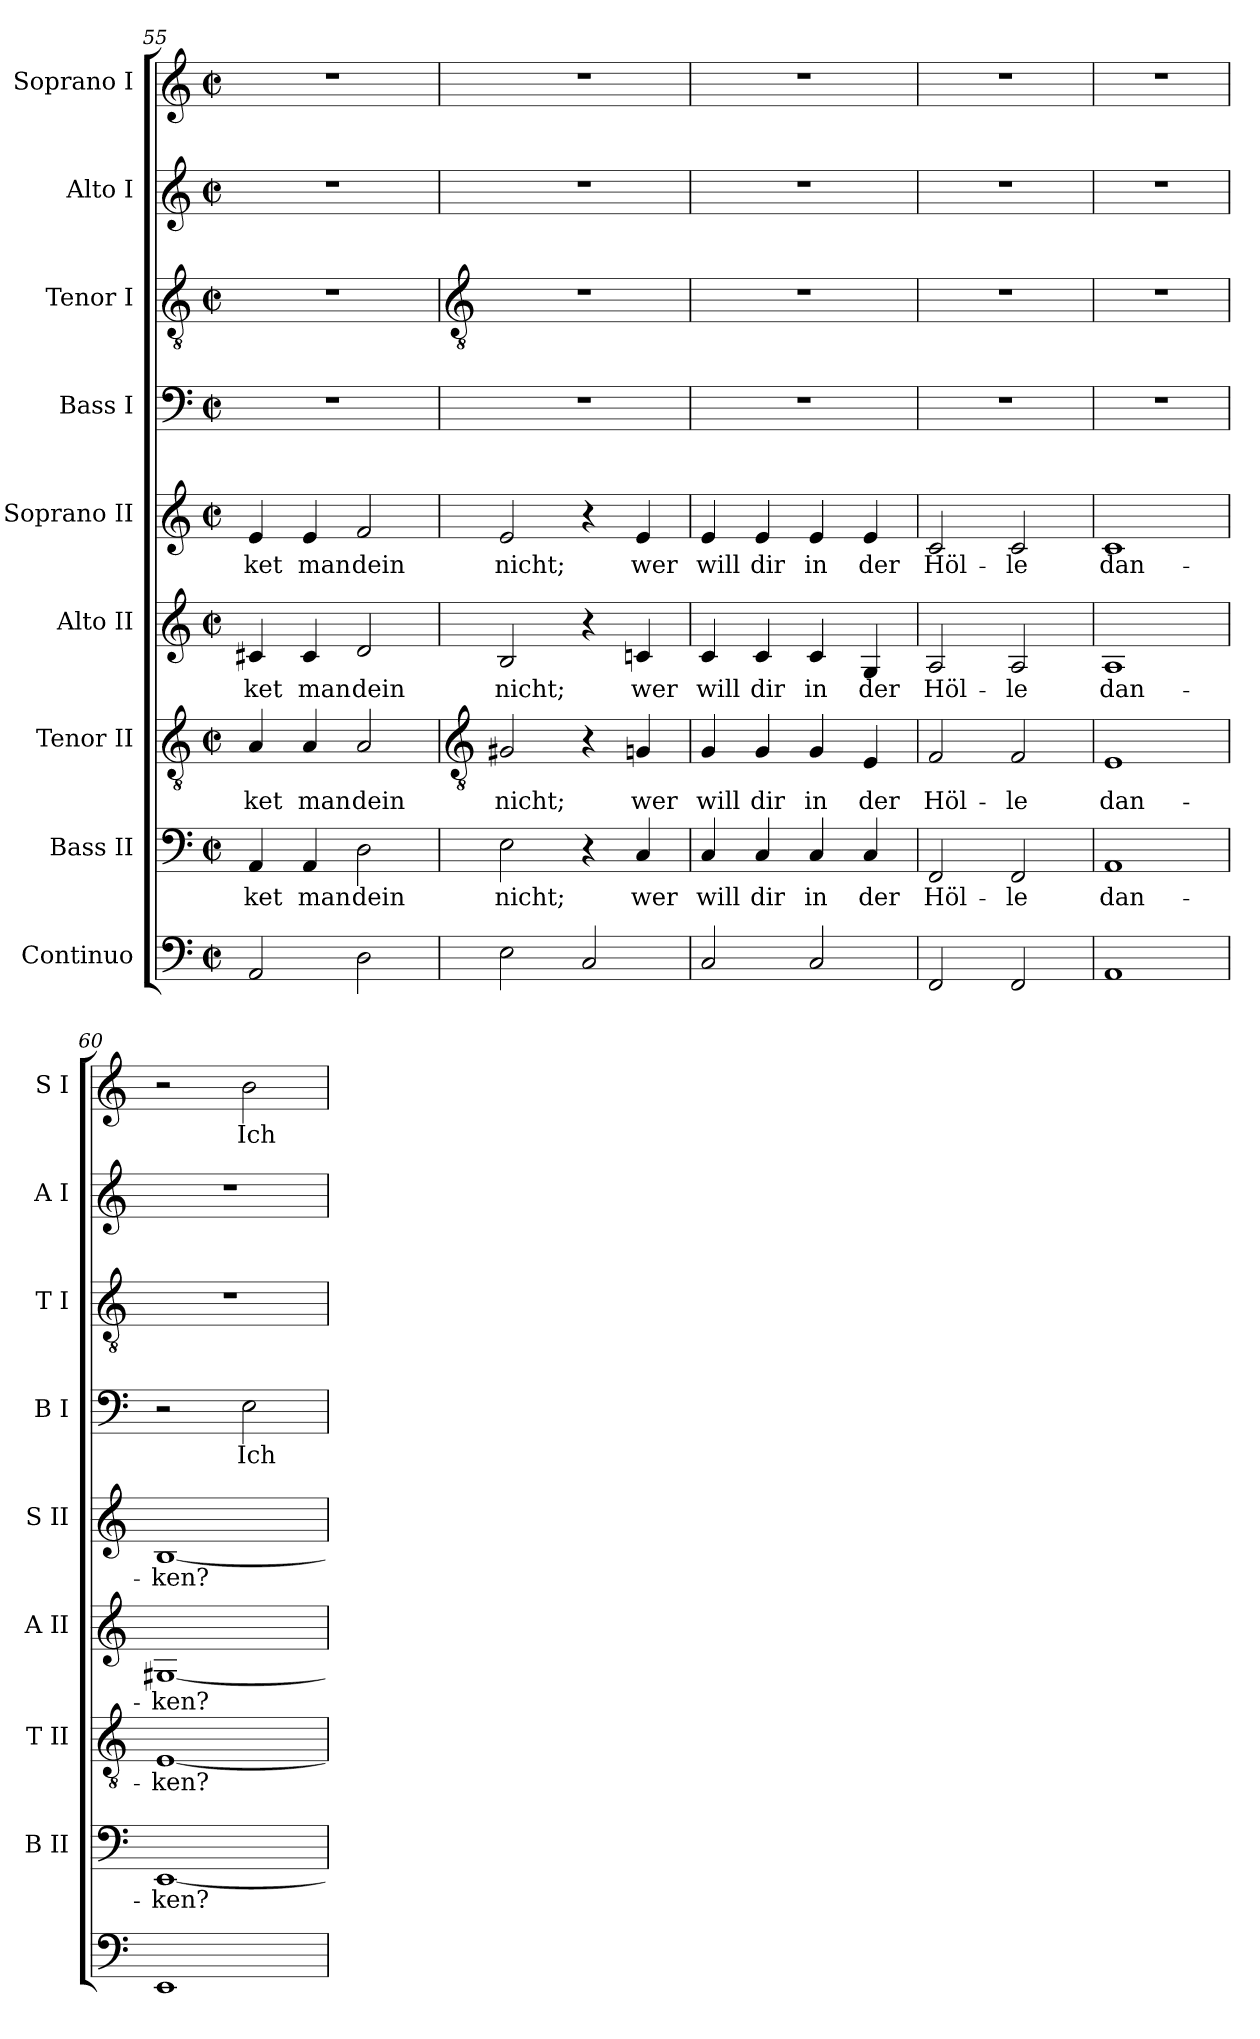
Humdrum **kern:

**kern	**kern	**text	**kern	**text	**kern	**text	**kern	**text	**kern	**text	**kern	**kern	**kern	**text
*part9	*part8	*part8	*part7	*part7	*part6	*part6	*part5	*part5	*part4	*part4	*part3	*part2	*part1	*part1
*staff9	*staff8	*staff8	*staff7	*staff7	*staff6	*staff6	*staff5	*staff5	*staff4	*staff4	*staff3	*staff2	*staff1	*staff1
*I"Continuo	*I"Bass II	*	*I"Tenor II	*	*I"Alto II	*	*I"Soprano II	*	*I"Bass I	*	*I"Tenor I	*I"Alto I	*I"Soprano I	*
*	*I'B II	*	*I'T II	*	*I'A II	*	*I'S II	*	*I'B I	*	*I'T I	*I'A I	*I'S I	*
*clefF4	*clefF4	*	*clefGv2	*	*clefG2	*	*clefG2	*	*clefF4	*	*clefGv2	*clefG2	*clefG2	*
*k[]	*k[]	*	*k[]	*	*k[]	*	*k[]	*	*k[]	*	*k[]	*k[]	*k[]	*
*C:	*C:	*	*C:	*	*C:	*	*C:	*	*C:	*	*C:	*C:	*C:	*
*M2/2	*M2/2	*	*M2/2	*	*M2/2	*	*M2/2	*	*M2/2	*	*M2/2	*M2/2	*M2/2	*
*met(c|)	*met(c|)	*	*met(c|)	*	*met(c|)	*	*met(c|)	*	*met(c|)	*	*met(c|)	*met(c|)	*met(c|)	*
=55	=55	=55	=55	=55	=55	=55	=55	=55	=55	=55	=55	=55	=55	=55
!	!	!LO:LY:b	!	!LO:LY:b	!	!LO:LY:b	!	!LO:LY:b	!	!	!	!	!	!
2AA	4AA	-ket	4A	-ket	4c#X	-ket	4e	-ket	1r	.	1r	1r	1r	.
!	!	!LO:LY:b	!	!LO:LY:b	!	!LO:LY:b	!	!LO:LY:b	!	!	!	!	!	!
.	4AA	man	4A	man	4c#	man	4e	man	.	.	.	.	.	.
!	!	!LO:LY:b	!	!LO:LY:b	!	!LO:LY:b	!	!LO:LY:b	!	!	!	!	!	!
2D	2D	dein	2A	dein	2d	dein	2f	dein	.	.	.	.	.	.
!!LO:LB:g=z
=56	=56	=56	=56	=56	=56	=56	=56	=56	=56	=56	=56	=56	=56	=56
*	*	*	*clefGv2	*	*	*	*	*	*	*	*clefGv2	*	*	*
!	!	!LO:LY:b	!	!LO:LY:b	!	!LO:LY:b	!	!LO:LY:b	!	!	!	!	!	!
2E	2E	nicht;	2G#X	nicht;	2B	nicht;	2e	nicht;	1r	.	1r	1r	1r	.
2C	4r	.	4r	.	4r	.	4r	.	.	.	.	.	.	.
!	!	!LO:LY:b	!	!LO:LY:b	!	!LO:LY:b	!	!LO:LY:b	!	!	!	!	!	!
.	4C	wer	4Gn	wer	4cn	wer	4e	wer	.	.	.	.	.	.
=57	=57	=57	=57	=57	=57	=57	=57	=57	=57	=57	=57	=57	=57	=57
!	!	!LO:LY:b	!	!LO:LY:b	!	!LO:LY:b	!	!LO:LY:b	!	!	!	!	!	!
2C	4C	will	4G	will	4c	will	4e	will	1r	.	1r	1r	1r	.
!	!	!LO:LY:b	!	!LO:LY:b	!	!LO:LY:b	!	!LO:LY:b	!	!	!	!	!	!
.	4C	dir	4G	dir	4c	dir	4e	dir	.	.	.	.	.	.
!	!	!LO:LY:b	!	!LO:LY:b	!	!LO:LY:b	!	!LO:LY:b	!	!	!	!	!	!
2C	4C	in	4G	in	4c	in	4e	in	.	.	.	.	.	.
!	!	!LO:LY:b	!	!LO:LY:b	!	!LO:LY:b	!	!LO:LY:b	!	!	!	!	!	!
.	4C	der	4E	der	4G	der	4e	der	.	.	.	.	.	.
=58	=58	=58	=58	=58	=58	=58	=58	=58	=58	=58	=58	=58	=58	=58
!	!	!LO:LY:b	!	!LO:LY:b	!	!LO:LY:b	!	!LO:LY:b	!	!	!	!	!	!
2FF	2FF	Höl-	2F	Höl-	2A	Höl-	2c	Höl-	1r	.	1r	1r	1r	.
!	!	!LO:LY:b	!	!LO:LY:b	!	!LO:LY:b	!	!LO:LY:b	!	!	!	!	!	!
2FF	2FF	-le	2F	-le	2A	-le	2c	-le	.	.	.	.	.	.
=59	=59	=59	=59	=59	=59	=59	=59	=59	=59	=59	=59	=59	=59	=59
!	!	!LO:LY:b	!	!LO:LY:b	!	!LO:LY:b	!	!LO:LY:b	!	!	!	!	!	!
1AA	1AA	dan-	1E	dan-	1A	dan-	1c	dan-	1r	.	1r	1r	1r	.
=60	=60	=60	=60	=60	=60	=60	=60	=60	=60	=60	=60	=60	=60	=60
!	!	!LO:LY:b	!	!LO:LY:b	!	!LO:LY:b	!	!LO:LY:b	!	!	!	!	!	!
1EE	[1EE	-ken?	[1E	-ken?	[1G#X	-ken?	[1B	-ken?	2r	.	1r	1r	2r	.
!	!	!	!	!	!	!	!	!	!	!LO:LY:b	!	!	!	!LO:LY:b
.	.	.	.	.	.	.	.	.	2E	Ich	.	.	2b	Ich
=	=	=	=	=	=	=	=	=	=	=	=	=	=	=
*-	*-	*-	*-	*-	*-	*-	*-	*-	*-	*-	*-	*-	*-	*-
